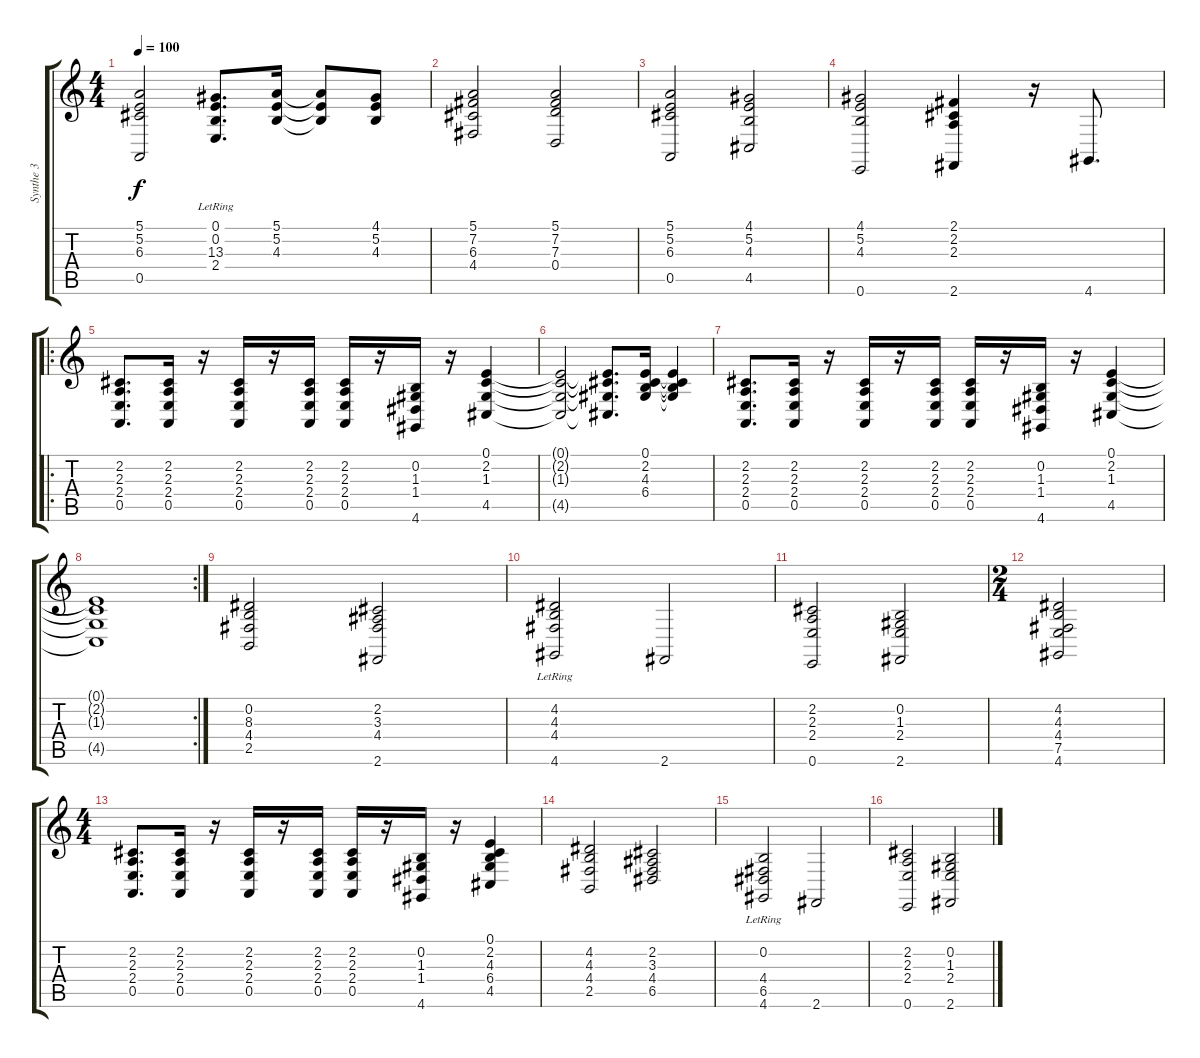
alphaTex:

\track ("Synthe 3" "Synthe 3") {instrument synthbrass1}
\staff {score tabs}
\tuning (E4 B3 G3 D3 A2 E2) {hide}
\ts (4 4)
\tempo 100
\clef g2
\ks c
(5.1 5.2 6.3 0.5).2{dy f} (0.1 0.2 13.3 2.4{lr}).8{d} (5.1 5.2 4.3).16 (5.1{t} 5.2{t} 4.3{t}).8 (4.1 5.2 4.3).8 |
(5.1 7.2 6.3 4.4).2 (5.1 7.2 7.3 0.4).2 |
(5.1 5.2 6.3 0.5).2 (4.1 5.2 4.3 4.5).2 |
(4.1 5.2 4.3 0.6).2 (2.1 2.2 2.3 2.6).4 r.16 4.6.8{d} |
\ro
(2.2 2.3 2.4 0.5).8{d} (2.2 2.3 2.4 0.5).16 r.16 (2.2 2.3 2.4 0.5).16 r.16 (2.2 2.3 2.4 0.5).16 (2.2 2.3 2.4 0.5).16 r.16 (0.2 1.3 1.4 4.6).16 r.16 (0.1 2.2 1.3 4.5).4 |
(0.1{t} 2.2{t} 1.3{t} 4.5{t}).2 (0.1{t} 2.2{t} 1.3{t} 4.5{t}).8{d} (0.1 2.2 4.3 6.4).16 (0.1{t} 2.2{t} 4.3{t} 6.4{t}).4 |
(2.2 2.3 2.4 0.5).8{d} (2.2 2.3 2.4 0.5).16 r.16 (2.2 2.3 2.4 0.5).16 r.16 (2.2 2.3 2.4 0.5).16 (2.2 2.3 2.4 0.5).16 r.16 (0.2 1.3 1.4 4.6).16 r.16 (0.1 2.2 1.3 4.5).4 |
\rc 2
(0.1{t} 2.2{t} 1.3{t} 4.5{t}).1 |
(0.2 8.3 4.4 2.5).2 (2.2 3.3 4.4 2.6).2 |
(4.2{lr} 4.3{lr} 4.4{lr} 4.6).2 2.6.2 |
(2.2 2.3 2.4 0.6).2 (0.2 1.3 2.4 2.6).2 |
\ts (2 4)
(4.2 4.3 4.4 7.5 4.6).2 |
\ts (4 4)
(2.2 2.3 2.4 0.5).8{d} (2.2 2.3 2.4 0.5).16 r.16 (2.2 2.3 2.4 0.5).16 r.16 (2.2 2.3 2.4 0.5).16 (2.2 2.3 2.4 0.5).16 r.16 (0.2 1.3 1.4 4.6).16 r.16 (0.1 2.2 4.3 6.4 4.5).4 |
(4.2 4.3 4.4 2.5).2 (2.2 3.3 4.4 6.5).2 |
(0.2{lr} 4.4{lr} 6.5{lr} 4.6).2 2.6.2 |
(2.2 2.3 2.4 0.6).2 (0.2 1.3 2.4 2.6).2
